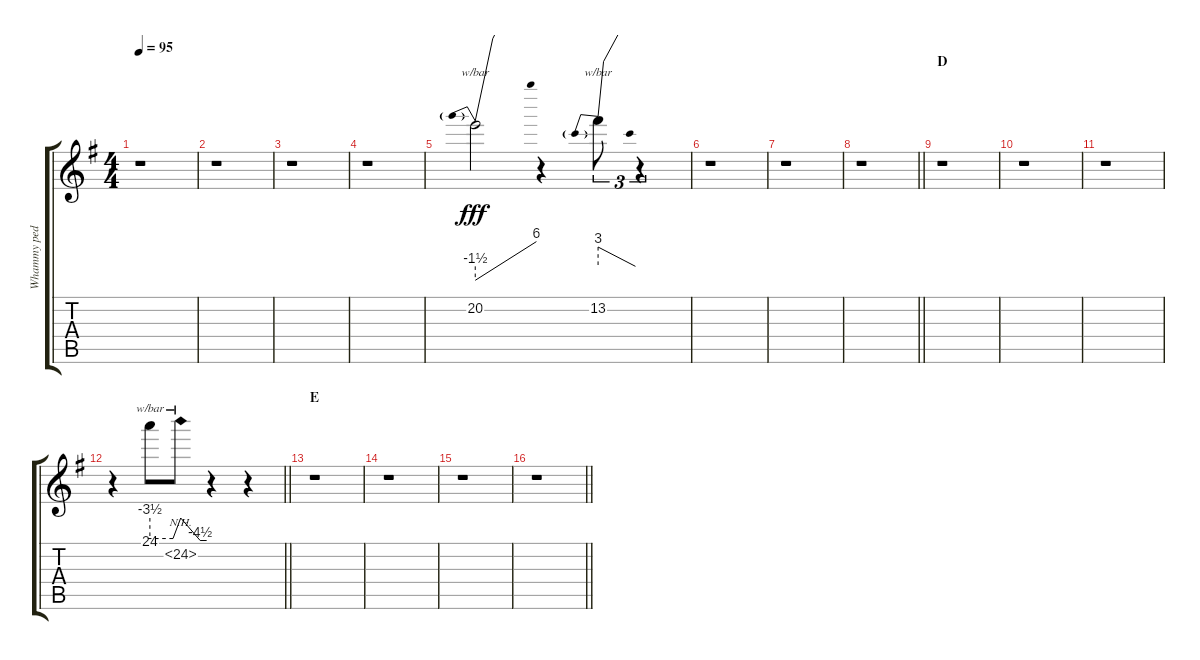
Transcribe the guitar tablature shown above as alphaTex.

\track ("Whammy pedal" "Whammy ped") {instrument distortionguitar}
\staff {score tabs}
\tuning (E4 B3 G3 D3 A2 E2) {hide}
\ts (4 4)
\tempo 95
\clef g2
\ks g
r.1{dy f} |
r.1 |
r.1 |
r.1 |
20.2.2{tbe (predivedive default 0 -6 60 24) dy fff} r.4 13.2.8{tu (3 2) tbe (predivedive default 0 12 60 0)} r.4{tu (3 2)} |
r.1 |
r.1 |
\barLineRight lightlight
r.1 |
\section ("" "D")
r.1 |
r.1 |
r.1 |
\barLineRight lightlight
r.4 24.1.8{tbe (custom default 0 -14 45 -14 60 0)} 24.2{nh}.8{tbe (custom default 0 0 45 -18 60 -18)} r.4 r.4 |
\section ("" "E")
r.1 |
r.1 |
r.1 |
\barLineRight lightlight
r.1
